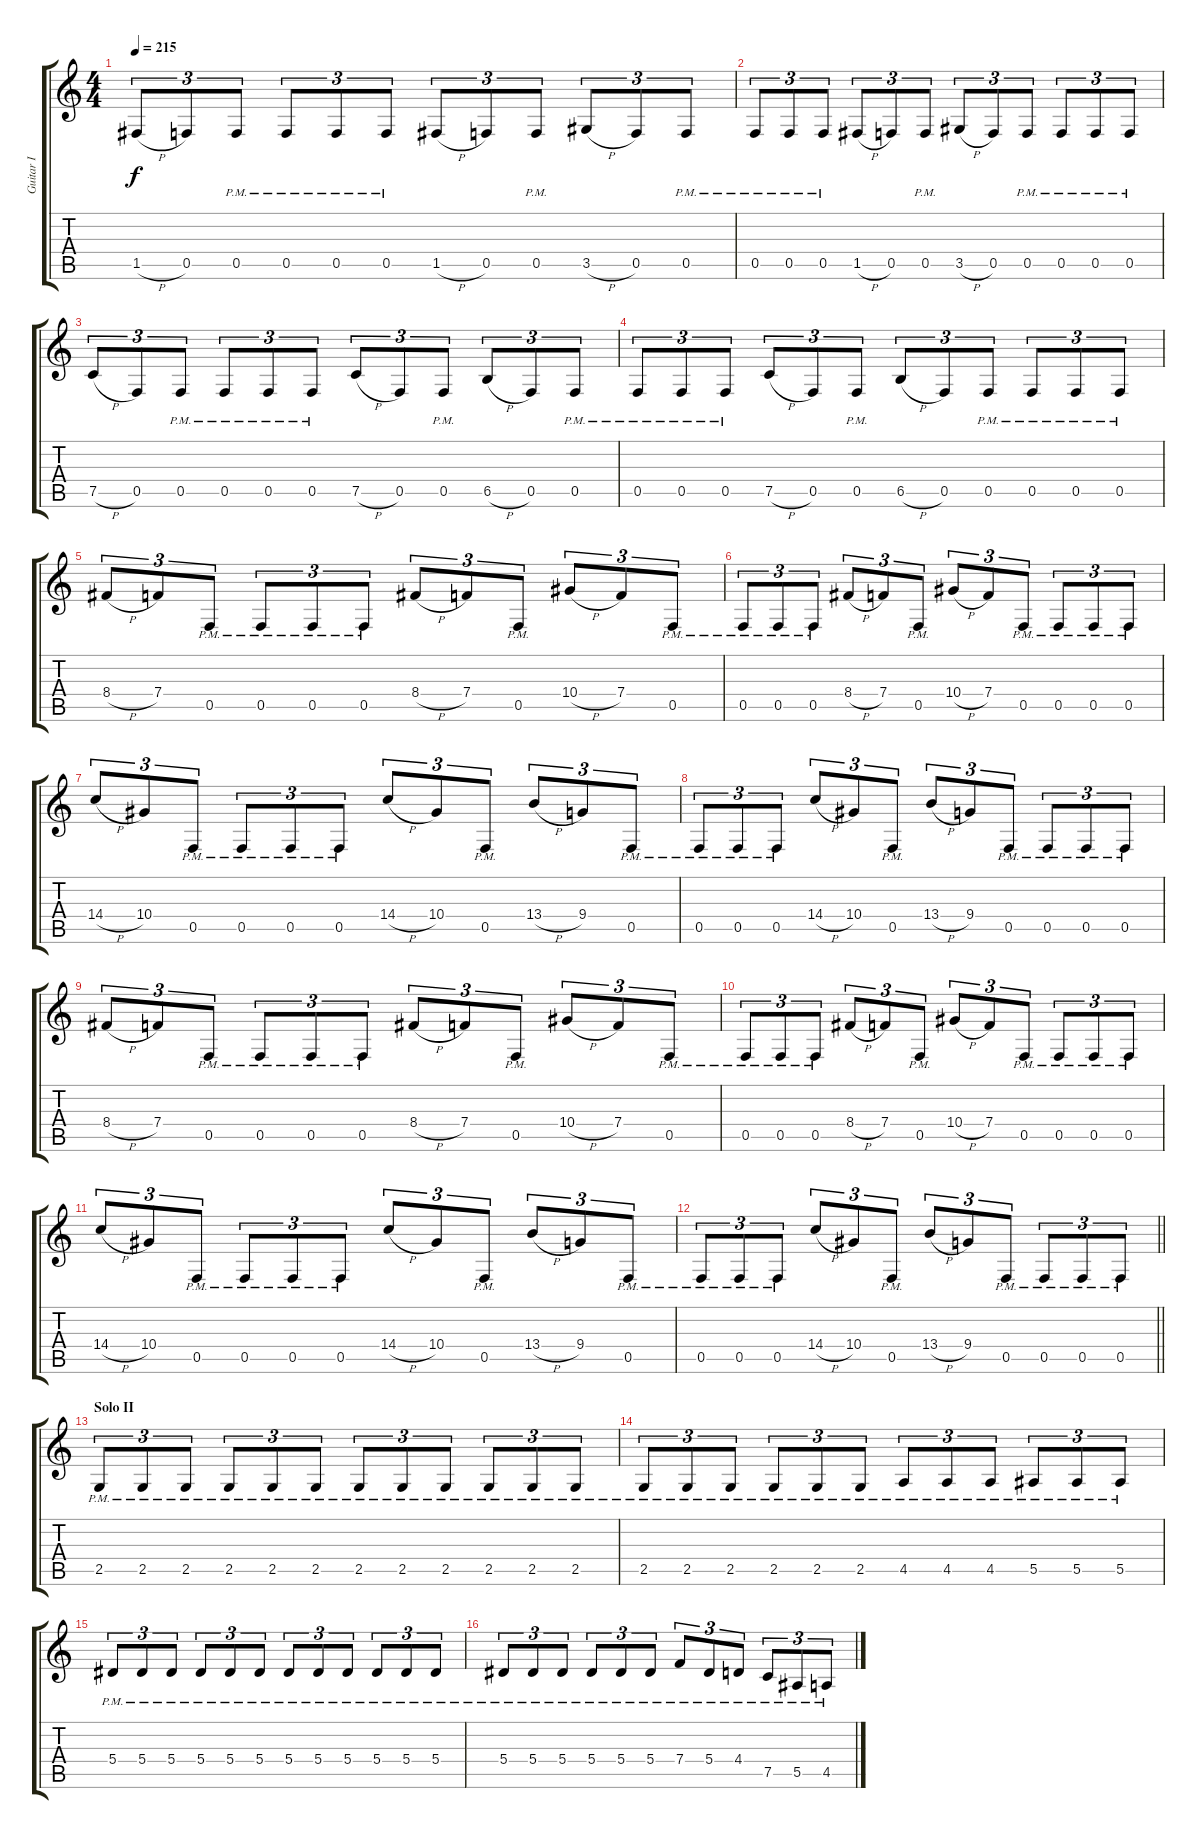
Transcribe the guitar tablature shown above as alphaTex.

\track ("Guitar I" "Guitar I") {instrument distortionguitar}
\staff {score tabs}
\tuning (C4 G3 Eb3 Bb2 F2 C2) {hide}
\ts (4 4)
\tempo 215
\clef g2
\ks c
1.5{h}.8{tu (3 2) dy f} 0.5.8{tu (3 2)} 0.5{pm}.8{tu (3 2)} 0.5{pm}.8{tu (3 2)} 0.5{pm}.8{tu (3 2)} 0.5{pm}.8{tu (3 2)} 1.5{h}.8{tu (3 2)} 0.5.8{tu (3 2)} 0.5{pm}.8{tu (3 2)} 3.5{h}.8{tu (3 2)} 0.5.8{tu (3 2)} 0.5{pm}.8{tu (3 2)} |
0.5{pm}.8{tu (3 2)} 0.5{pm}.8{tu (3 2)} 0.5{pm}.8{tu (3 2)} 1.5{h}.8{tu (3 2)} 0.5.8{tu (3 2)} 0.5{pm}.8{tu (3 2)} 3.5{h}.8{tu (3 2)} 0.5.8{tu (3 2)} 0.5{pm}.8{tu (3 2)} 0.5{pm}.8{tu (3 2)} 0.5{pm}.8{tu (3 2)} 0.5{pm}.8{tu (3 2)} |
7.5{h}.8{tu (3 2)} 0.5.8{tu (3 2)} 0.5{pm}.8{tu (3 2)} 0.5{pm}.8{tu (3 2)} 0.5{pm}.8{tu (3 2)} 0.5{pm}.8{tu (3 2)} 7.5{h}.8{tu (3 2)} 0.5.8{tu (3 2)} 0.5{pm}.8{tu (3 2)} 6.5{h}.8{tu (3 2)} 0.5.8{tu (3 2)} 0.5{pm}.8{tu (3 2)} |
0.5{pm}.8{tu (3 2)} 0.5{pm}.8{tu (3 2)} 0.5{pm}.8{tu (3 2)} 7.5{h}.8{tu (3 2)} 0.5.8{tu (3 2)} 0.5{pm}.8{tu (3 2)} 6.5{h}.8{tu (3 2)} 0.5.8{tu (3 2)} 0.5{pm}.8{tu (3 2)} 0.5{pm}.8{tu (3 2)} 0.5{pm}.8{tu (3 2)} 0.5{pm}.8{tu (3 2)} |
8.4{h}.8{tu (3 2)} 7.4.8{tu (3 2)} 0.5{pm}.8{tu (3 2)} 0.5{pm}.8{tu (3 2)} 0.5{pm}.8{tu (3 2)} 0.5{pm}.8{tu (3 2)} 8.4{h}.8{tu (3 2)} 7.4.8{tu (3 2)} 0.5{pm}.8{tu (3 2)} 10.4{h}.8{tu (3 2)} 7.4.8{tu (3 2)} 0.5{pm}.8{tu (3 2)} |
0.5{pm}.8{tu (3 2)} 0.5{pm}.8{tu (3 2)} 0.5{pm}.8{tu (3 2)} 8.4{h}.8{tu (3 2)} 7.4.8{tu (3 2)} 0.5{pm}.8{tu (3 2)} 10.4{h}.8{tu (3 2)} 7.4.8{tu (3 2)} 0.5{pm}.8{tu (3 2)} 0.5{pm}.8{tu (3 2)} 0.5{pm}.8{tu (3 2)} 0.5{pm}.8{tu (3 2)} |
14.4{h}.8{tu (3 2)} 10.4.8{tu (3 2)} 0.5{pm}.8{tu (3 2)} 0.5{pm}.8{tu (3 2)} 0.5{pm}.8{tu (3 2)} 0.5{pm}.8{tu (3 2)} 14.4{h}.8{tu (3 2)} 10.4.8{tu (3 2)} 0.5{pm}.8{tu (3 2)} 13.4{h}.8{tu (3 2)} 9.4.8{tu (3 2)} 0.5{pm}.8{tu (3 2)} |
0.5{pm}.8{tu (3 2)} 0.5{pm}.8{tu (3 2)} 0.5{pm}.8{tu (3 2)} 14.4{h}.8{tu (3 2)} 10.4.8{tu (3 2)} 0.5{pm}.8{tu (3 2)} 13.4{h}.8{tu (3 2)} 9.4.8{tu (3 2)} 0.5{pm}.8{tu (3 2)} 0.5{pm}.8{tu (3 2)} 0.5{pm}.8{tu (3 2)} 0.5{pm}.8{tu (3 2)} |
8.4{h}.8{tu (3 2)} 7.4.8{tu (3 2)} 0.5{pm}.8{tu (3 2)} 0.5{pm}.8{tu (3 2)} 0.5{pm}.8{tu (3 2)} 0.5{pm}.8{tu (3 2)} 8.4{h}.8{tu (3 2)} 7.4.8{tu (3 2)} 0.5{pm}.8{tu (3 2)} 10.4{h}.8{tu (3 2)} 7.4.8{tu (3 2)} 0.5{pm}.8{tu (3 2)} |
0.5{pm}.8{tu (3 2)} 0.5{pm}.8{tu (3 2)} 0.5{pm}.8{tu (3 2)} 8.4{h}.8{tu (3 2)} 7.4.8{tu (3 2)} 0.5{pm}.8{tu (3 2)} 10.4{h}.8{tu (3 2)} 7.4.8{tu (3 2)} 0.5{pm}.8{tu (3 2)} 0.5{pm}.8{tu (3 2)} 0.5{pm}.8{tu (3 2)} 0.5{pm}.8{tu (3 2)} |
14.4{h}.8{tu (3 2)} 10.4.8{tu (3 2)} 0.5{pm}.8{tu (3 2)} 0.5{pm}.8{tu (3 2)} 0.5{pm}.8{tu (3 2)} 0.5{pm}.8{tu (3 2)} 14.4{h}.8{tu (3 2)} 10.4.8{tu (3 2)} 0.5{pm}.8{tu (3 2)} 13.4{h}.8{tu (3 2)} 9.4.8{tu (3 2)} 0.5{pm}.8{tu (3 2)} |
\barLineRight lightlight
0.5{pm}.8{tu (3 2)} 0.5{pm}.8{tu (3 2)} 0.5{pm}.8{tu (3 2)} 14.4{h}.8{tu (3 2)} 10.4.8{tu (3 2)} 0.5{pm}.8{tu (3 2)} 13.4{h}.8{tu (3 2)} 9.4.8{tu (3 2)} 0.5{pm}.8{tu (3 2)} 0.5{pm}.8{tu (3 2)} 0.5{pm}.8{tu (3 2)} 0.5{pm}.8{tu (3 2)} |
\section ("" "Solo II")
2.5{pm}.8{tu (3 2)} 2.5{pm}.8{tu (3 2)} 2.5{pm}.8{tu (3 2)} 2.5{pm}.8{tu (3 2)} 2.5{pm}.8{tu (3 2)} 2.5{pm}.8{tu (3 2)} 2.5{pm}.8{tu (3 2)} 2.5{pm}.8{tu (3 2)} 2.5{pm}.8{tu (3 2)} 2.5{pm}.8{tu (3 2)} 2.5{pm}.8{tu (3 2)} 2.5{pm}.8{tu (3 2)} |
2.5{pm}.8{tu (3 2)} 2.5{pm}.8{tu (3 2)} 2.5{pm}.8{tu (3 2)} 2.5{pm}.8{tu (3 2)} 2.5{pm}.8{tu (3 2)} 2.5{pm}.8{tu (3 2)} 4.5{pm}.8{tu (3 2)} 4.5{pm}.8{tu (3 2)} 4.5{pm}.8{tu (3 2)} 5.5{pm}.8{tu (3 2)} 5.5{pm}.8{tu (3 2)} 5.5{pm}.8{tu (3 2)} |
5.4{pm}.8{tu (3 2)} 5.4{pm}.8{tu (3 2)} 5.4{pm}.8{tu (3 2)} 5.4{pm}.8{tu (3 2)} 5.4{pm}.8{tu (3 2)} 5.4{pm}.8{tu (3 2)} 5.4{pm}.8{tu (3 2)} 5.4{pm}.8{tu (3 2)} 5.4{pm}.8{tu (3 2)} 5.4{pm}.8{tu (3 2)} 5.4{pm}.8{tu (3 2)} 5.4{pm}.8{tu (3 2)} |
5.4{pm}.8{tu (3 2)} 5.4{pm}.8{tu (3 2)} 5.4{pm}.8{tu (3 2)} 5.4{pm}.8{tu (3 2)} 5.4{pm}.8{tu (3 2)} 5.4{pm}.8{tu (3 2)} 7.4{pm}.8{tu (3 2)} 5.4{pm}.8{tu (3 2)} 4.4{pm}.8{tu (3 2)} 7.5{pm}.8{tu (3 2)} 5.5{pm}.8{tu (3 2)} 4.5{pm}.8{tu (3 2)}
